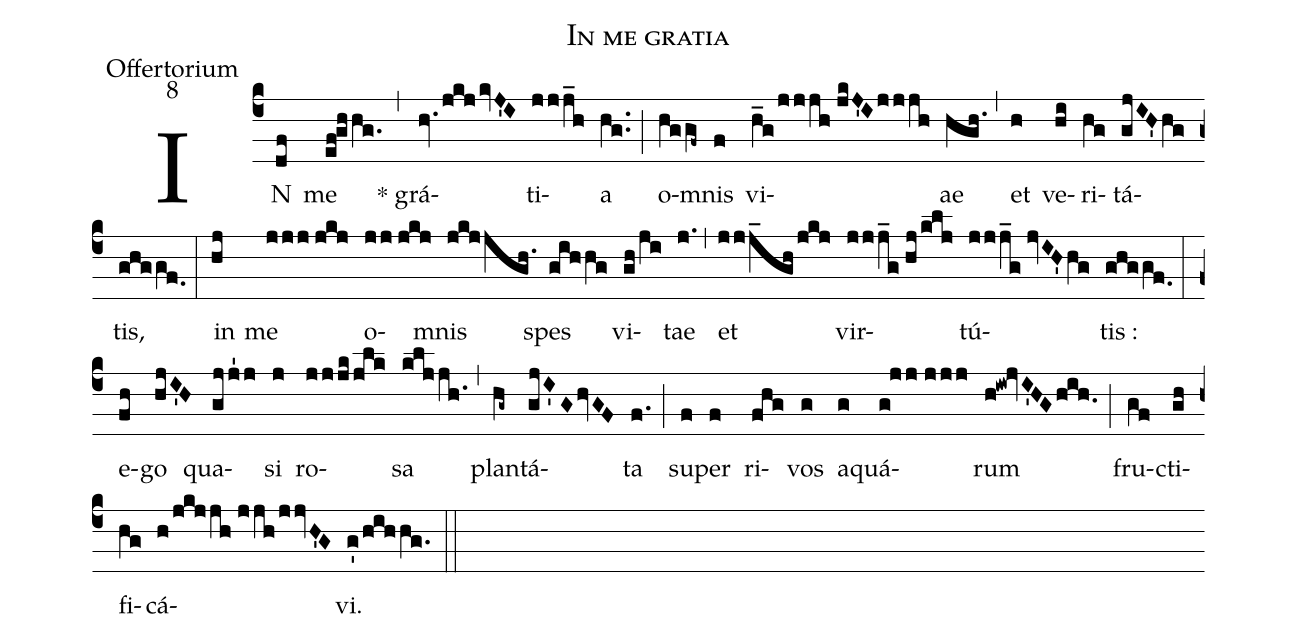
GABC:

name:In me gratia;
office-part:Offertorium;
mode:8;
%%
(c4) IN(df) me(ef!ghhg.) (,) * grá(hv.jkjkvJ'I)ti(jjj_h)a(hg..) (;) o(hggf~)mnis(f) vi(h_g/jjjh//jkJ'Ijjjh)ae(hgh.) (,) et(h) ve(hi)ri(hg)tá(gjIH'hg)tis,(ghggf.0) (:) in(hj) me(jjj//jkj) o(jj//jkj)mnis(jkjjgh.) spes(gihhg) vi(gh/ji)tae(j.) (,) et(jjj_ghjkj) vir(jjj_g//hj/klj)tú(jjj_g//jvIH'hg)tis :(ghggf.0) (:) e(fh)go(hjI'H) qua(gjj'1j)si(j) ro(jjjk/jlk)sa(kljjh.) (,) plan(hg~)tá(gjI'GhvGF)ta(f.) (;) su(f)per(f) ri(fhg)vos(g) a(g)quá(g!jj//jjj)rum(h!iw!jvI'HGhih.) (;) fru(gf)cti(gh)fi(hg)cá(h/jkjjh//jjh/jjvH'G)vi.(g'/hihhg.) (::)
